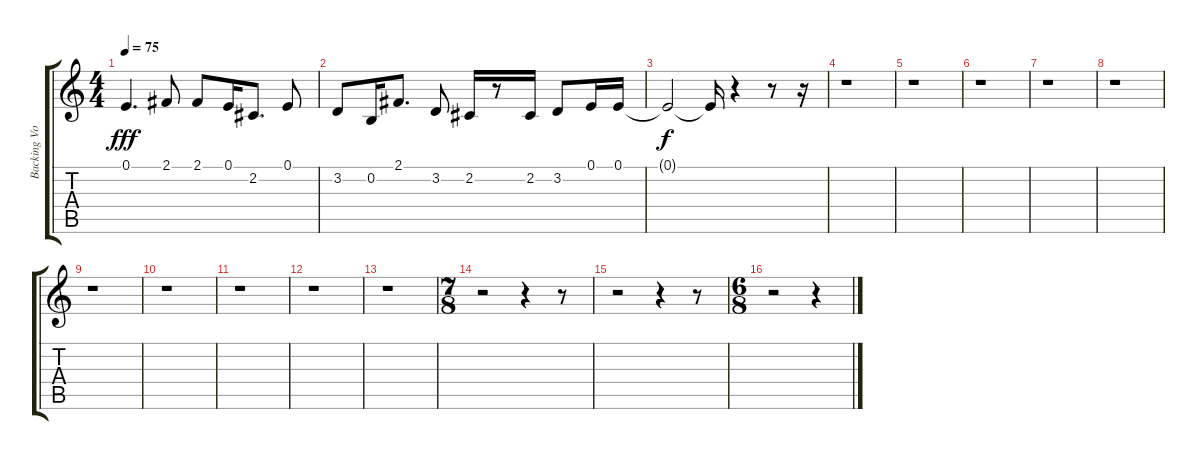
\track ("Backing Vox 2" "Backing Vo") {instrument choiraahs}
\staff {score tabs}
\tuning (E4 B3 G3 D3 A2 E2) {hide}
\ts (4 4)
\tempo 75
\clef g2
\ks c
0.1.4{d dy fff} 2.1.8 2.1.8 0.1.16 2.2.8{d} 0.1.8 |
3.2.8 0.2.16 2.1.8{d} 3.2.8 2.2.16 r.8 2.2.16 3.2.8 0.1.16 0.1.16 |
0.1{t}.2{dy f} 0.1{t}.16 r.4 r.8 r.16 |
r.1 |
r.1 |
r.1 |
r.1 |
r.1 |
r.1 |
r.1 |
r.1 |
r.1 |
r.1 |
\ts (7 8)
r.2 r.4 r.8 |
r.2 r.4 r.8 |
\ts (6 8)
r.2 r.4
